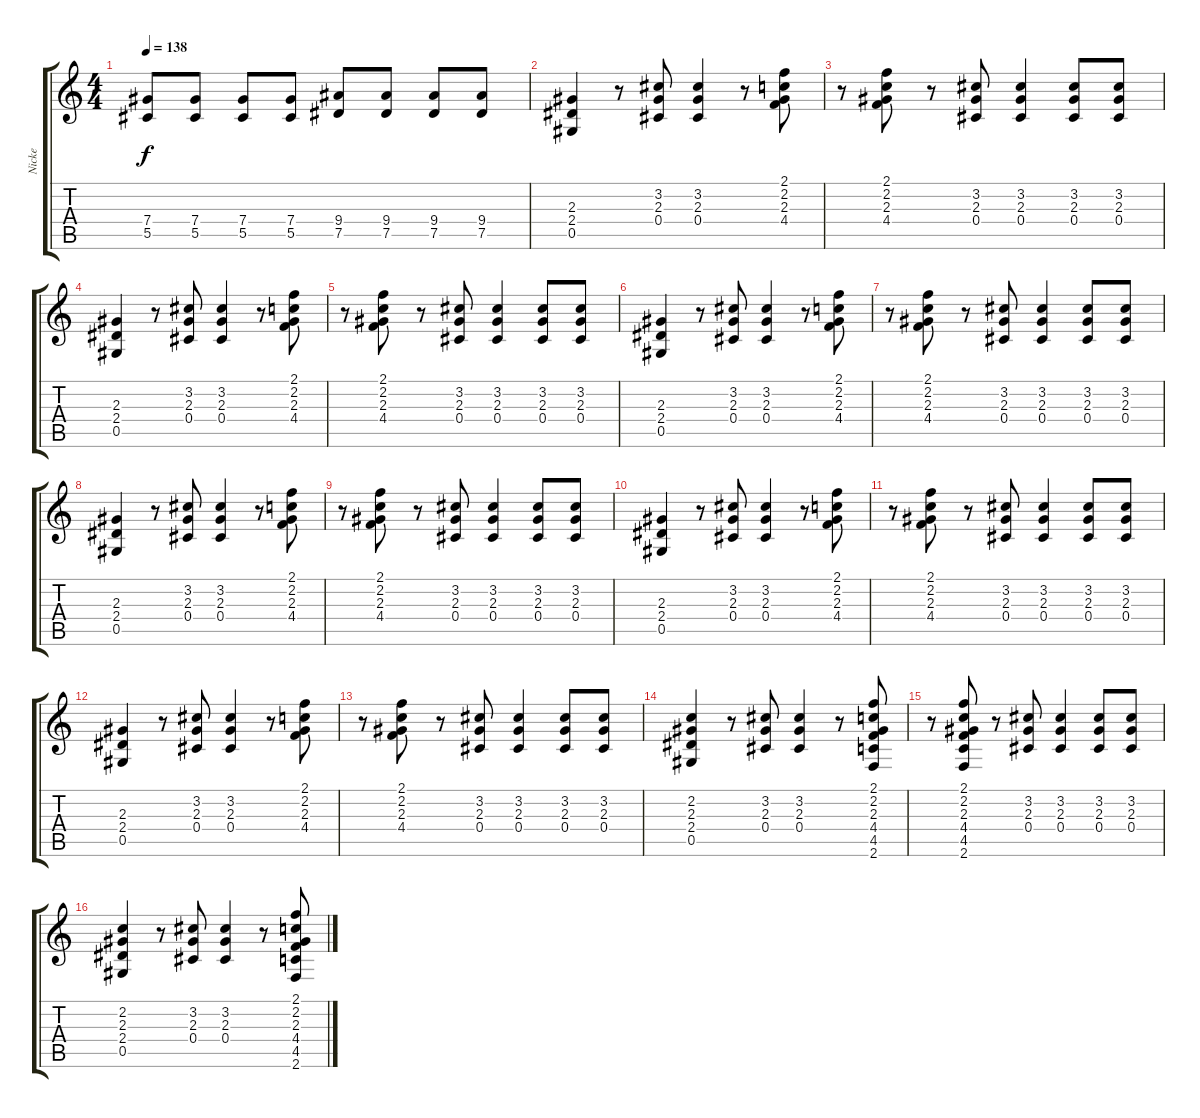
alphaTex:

\track ("Nicke" "Nicke") {instrument electricguitarclean}
\staff {score tabs}
\tuning (Eb4 Bb3 Gb3 Db3 Ab2 Eb2) {hide}
\ts (4 4)
\tempo 138
\clef g2
\ks c
(7.4 5.5).8{dy f} (7.4 5.5).8 (7.4 5.5).8 (7.4 5.5).8 (9.4 7.5).8 (9.4 7.5).8 (9.4 7.5).8 (9.4 7.5).8 |
(2.3 2.4 0.5).4 r.8 (3.2 2.3 0.4).8 (3.2 2.3 0.4).4 r.8 (2.1 2.2 2.3 4.4).8 |
r.8 (2.1 2.2 2.3 4.4).8 r.8 (3.2 2.3 0.4).8 (3.2 2.3 0.4).4 (3.2 2.3 0.4).8 (3.2 2.3 0.4).8 |
(2.3 2.4 0.5).4 r.8 (3.2 2.3 0.4).8 (3.2 2.3 0.4).4 r.8 (2.1 2.2 2.3 4.4).8 |
r.8 (2.1 2.2 2.3 4.4).8 r.8 (3.2 2.3 0.4).8 (3.2 2.3 0.4).4 (3.2 2.3 0.4).8 (3.2 2.3 0.4).8 |
(2.3 2.4 0.5).4 r.8 (3.2 2.3 0.4).8 (3.2 2.3 0.4).4 r.8 (2.1 2.2 2.3 4.4).8 |
r.8 (2.1 2.2 2.3 4.4).8 r.8 (3.2 2.3 0.4).8 (3.2 2.3 0.4).4 (3.2 2.3 0.4).8 (3.2 2.3 0.4).8 |
(2.3 2.4 0.5).4 r.8 (3.2 2.3 0.4).8 (3.2 2.3 0.4).4 r.8 (2.1 2.2 2.3 4.4).8 |
r.8 (2.1 2.2 2.3 4.4).8 r.8 (3.2 2.3 0.4).8 (3.2 2.3 0.4).4 (3.2 2.3 0.4).8 (3.2 2.3 0.4).8 |
(2.3 2.4 0.5).4 r.8 (3.2 2.3 0.4).8 (3.2 2.3 0.4).4 r.8 (2.1 2.2 2.3 4.4).8 |
r.8 (2.1 2.2 2.3 4.4).8 r.8 (3.2 2.3 0.4).8 (3.2 2.3 0.4).4 (3.2 2.3 0.4).8 (3.2 2.3 0.4).8 |
(2.3 2.4 0.5).4 r.8 (3.2 2.3 0.4).8 (3.2 2.3 0.4).4 r.8 (2.1 2.2 2.3 4.4).8 |
r.8 (2.1 2.2 2.3 4.4).8 r.8 (3.2 2.3 0.4).8 (3.2 2.3 0.4).4 (3.2 2.3 0.4).8 (3.2 2.3 0.4).8 |
(2.2 2.3 2.4 0.5).4 r.8 (3.2 2.3 0.4).8 (3.2 2.3 0.4).4 r.8 (2.1 2.2 2.3 4.4 4.5 2.6).8 |
r.8 (2.1 2.2 2.3 4.4 4.5 2.6).8 r.8 (3.2 2.3 0.4).8 (3.2 2.3 0.4).4 (3.2 2.3 0.4).8 (3.2 2.3 0.4).8 |
(2.2 2.3 2.4 0.5).4 r.8 (3.2 2.3 0.4).8 (3.2 2.3 0.4).4 r.8 (2.1 2.2 2.3 4.4 4.5 2.6).8
